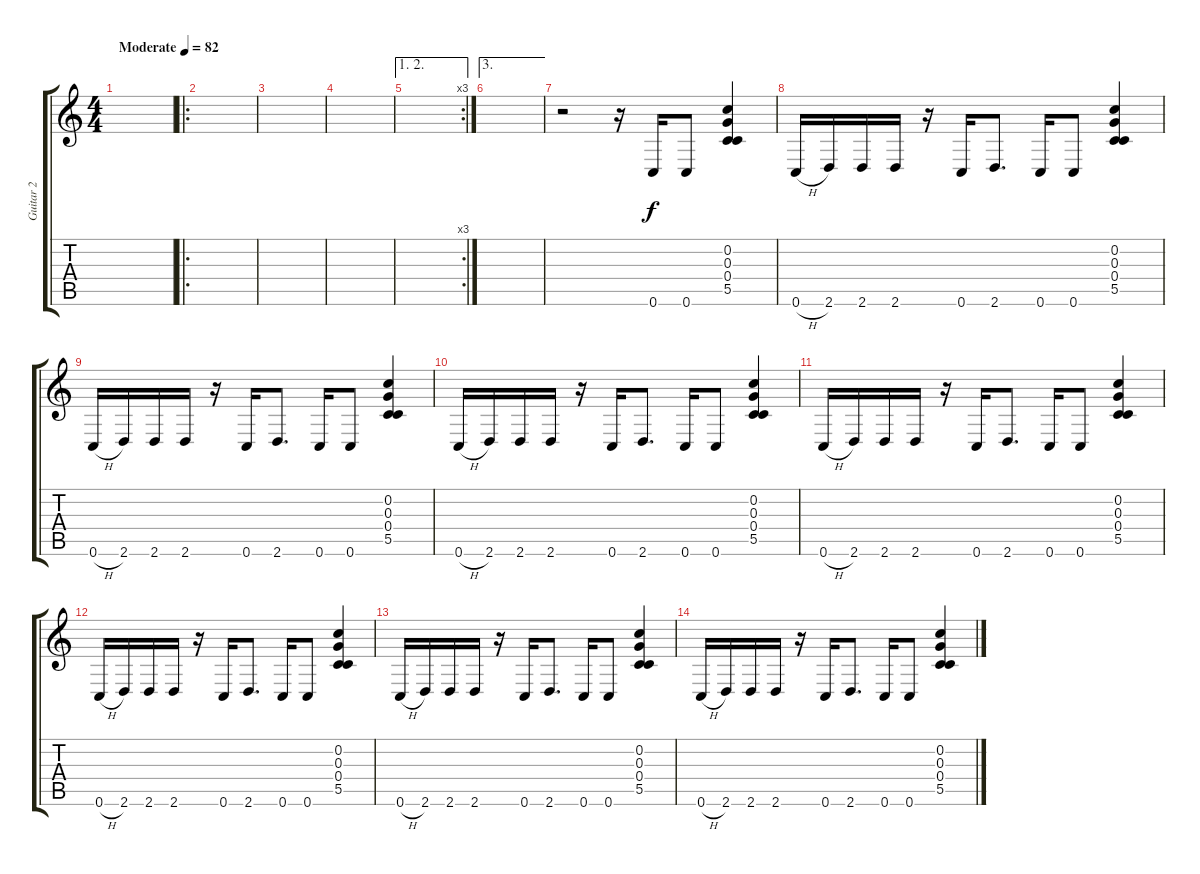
\track ("Guitar 2" "Guitar 2") {instrument overdrivenguitar}
\staff {score tabs}
\tuning (E4 C4 G3 C3 G2 C2) {hide}
\ts (4 4)
\tempo (82 "Moderate")
\clef g2
\ks c
|
\ro
|
|
|
\ae (1 2)
\rc 3
|
\ae 3
|
r.2 r.16 0.6.16 0.6.8 (0.2 0.3 0.4 5.5).4 |
0.6{h}.16 2.6.16 2.6.16 2.6.16 r.16 0.6.16 2.6.8{d} 0.6.16 0.6.8 (0.2 0.3 0.4 5.5).4 |
0.6{h}.16 2.6.16 2.6.16 2.6.16 r.16 0.6.16 2.6.8{d} 0.6.16 0.6.8 (0.2 0.3 0.4 5.5).4 |
0.6{h}.16 2.6.16 2.6.16 2.6.16 r.16 0.6.16 2.6.8{d} 0.6.16 0.6.8 (0.2 0.3 0.4 5.5).4 |
0.6{h}.16 2.6.16 2.6.16 2.6.16 r.16 0.6.16 2.6.8{d} 0.6.16 0.6.8 (0.2 0.3 0.4 5.5).4 |
0.6{h}.16 2.6.16 2.6.16 2.6.16 r.16 0.6.16 2.6.8{d} 0.6.16 0.6.8 (0.2 0.3 0.4 5.5).4 |
0.6{h}.16 2.6.16 2.6.16 2.6.16 r.16 0.6.16 2.6.8{d} 0.6.16 0.6.8 (0.2 0.3 0.4 5.5).4 |
0.6{h}.16 2.6.16 2.6.16 2.6.16 r.16 0.6.16 2.6.8{d} 0.6.16 0.6.8 (0.2 0.3 0.4 5.5).4
